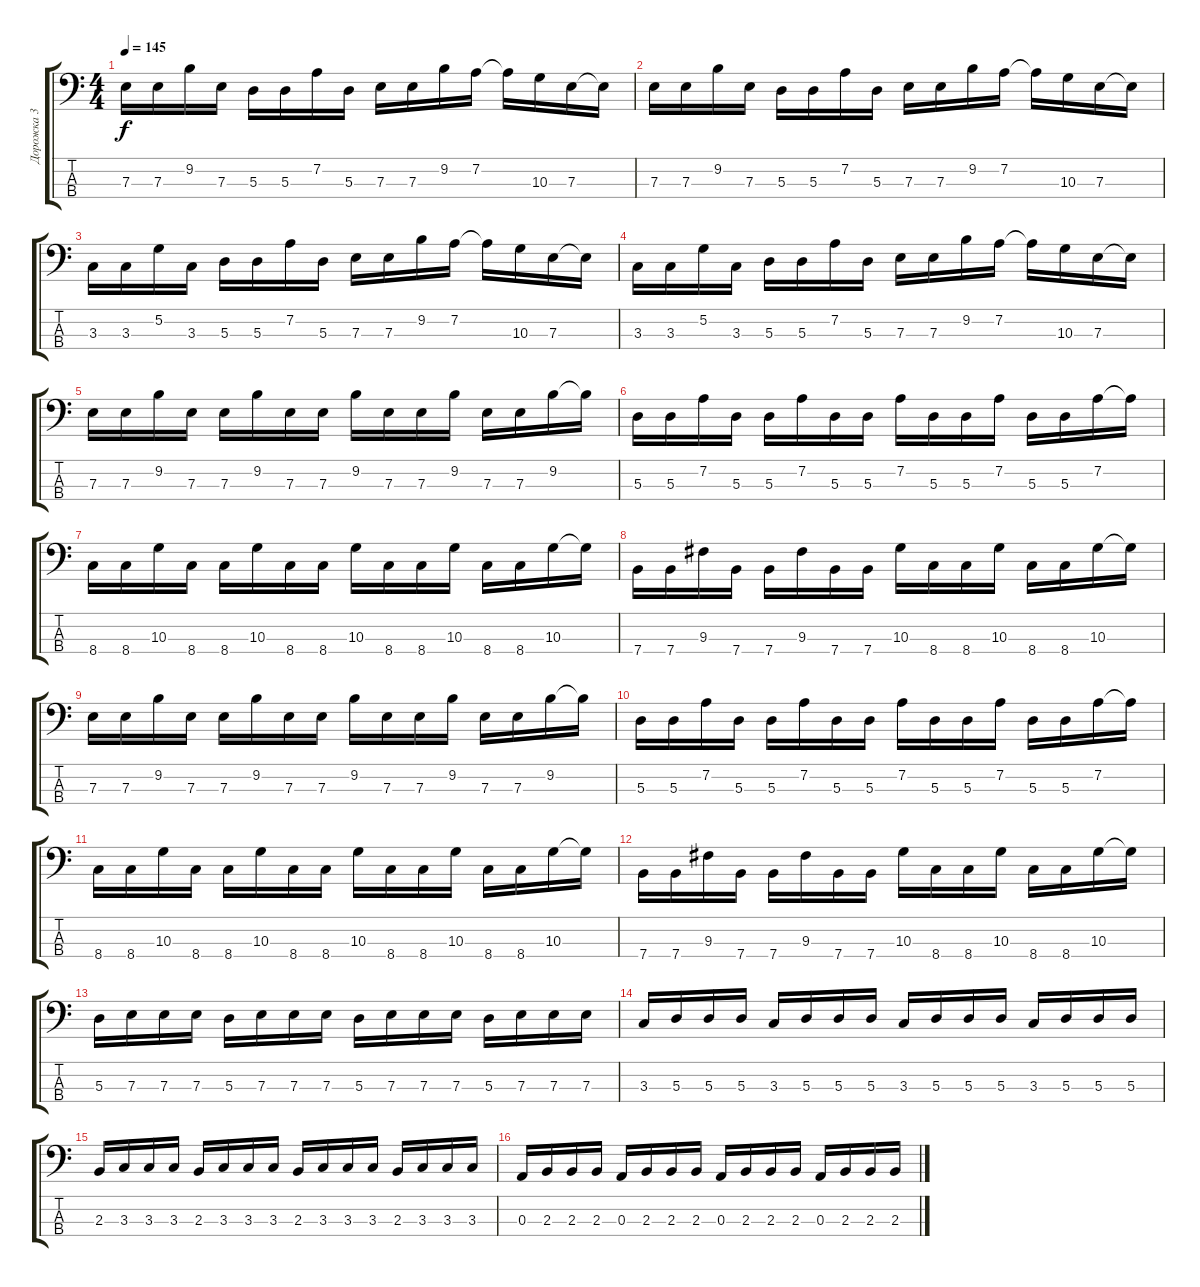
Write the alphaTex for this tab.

\track ("Дорожка 3" "Дорожка 3") {instrument synthbass2}
\staff {score tabs}
\tuning (G2 D2 A1 E1) {hide}
\ts (4 4)
\tempo 145
\clef f4
\ks c
7.3.16{dy f} 7.3.16 9.2.16 7.3.16 5.3.16 5.3.16 7.2.16 5.3.16 7.3.16 7.3.16 9.2.16 7.2.16 7.2{t}.16 10.3.16 7.3.16 7.3{t}.16 |
7.3.16 7.3.16 9.2.16 7.3.16 5.3.16 5.3.16 7.2.16 5.3.16 7.3.16 7.3.16 9.2.16 7.2.16 7.2{t}.16 10.3.16 7.3.16 7.3{t}.16 |
3.3.16 3.3.16 5.2.16 3.3.16 5.3.16 5.3.16 7.2.16 5.3.16 7.3.16 7.3.16 9.2.16 7.2.16 7.2{t}.16 10.3.16 7.3.16 7.3{t}.16 |
3.3.16 3.3.16 5.2.16 3.3.16 5.3.16 5.3.16 7.2.16 5.3.16 7.3.16 7.3.16 9.2.16 7.2.16 7.2{t}.16 10.3.16 7.3.16 7.3{t}.16 |
7.3.16 7.3.16 9.2.16 7.3.16 7.3.16 9.2.16 7.3.16 7.3.16 9.2.16 7.3.16 7.3.16 9.2.16 7.3.16 7.3.16 9.2.16 9.2{t}.16 |
5.3.16 5.3.16 7.2.16 5.3.16 5.3.16 7.2.16 5.3.16 5.3.16 7.2.16 5.3.16 5.3.16 7.2.16 5.3.16 5.3.16 7.2.16 7.2{t}.16 |
8.4.16 8.4.16 10.3.16 8.4.16 8.4.16 10.3.16 8.4.16 8.4.16 10.3.16 8.4.16 8.4.16 10.3.16 8.4.16 8.4.16 10.3.16 10.3{t}.16 |
7.4.16 7.4.16 9.3.16 7.4.16 7.4.16 9.3.16 7.4.16 7.4.16 10.3.16 8.4.16 8.4.16 10.3.16 8.4.16 8.4.16 10.3.16 10.3{t}.16 |
7.3.16 7.3.16 9.2.16 7.3.16 7.3.16 9.2.16 7.3.16 7.3.16 9.2.16 7.3.16 7.3.16 9.2.16 7.3.16 7.3.16 9.2.16 9.2{t}.16 |
5.3.16 5.3.16 7.2.16 5.3.16 5.3.16 7.2.16 5.3.16 5.3.16 7.2.16 5.3.16 5.3.16 7.2.16 5.3.16 5.3.16 7.2.16 7.2{t}.16 |
8.4.16 8.4.16 10.3.16 8.4.16 8.4.16 10.3.16 8.4.16 8.4.16 10.3.16 8.4.16 8.4.16 10.3.16 8.4.16 8.4.16 10.3.16 10.3{t}.16 |
7.4.16 7.4.16 9.3.16 7.4.16 7.4.16 9.3.16 7.4.16 7.4.16 10.3.16 8.4.16 8.4.16 10.3.16 8.4.16 8.4.16 10.3.16 10.3{t}.16 |
5.3.16 7.3.16 7.3.16 7.3.16 5.3.16 7.3.16 7.3.16 7.3.16 5.3.16 7.3.16 7.3.16 7.3.16 5.3.16 7.3.16 7.3.16 7.3.16 |
3.3.16 5.3.16 5.3.16 5.3.16 3.3.16 5.3.16 5.3.16 5.3.16 3.3.16 5.3.16 5.3.16 5.3.16 3.3.16 5.3.16 5.3.16 5.3.16 |
2.3.16 3.3.16 3.3.16 3.3.16 2.3.16 3.3.16 3.3.16 3.3.16 2.3.16 3.3.16 3.3.16 3.3.16 2.3.16 3.3.16 3.3.16 3.3.16 |
0.3.16 2.3.16 2.3.16 2.3.16 0.3.16 2.3.16 2.3.16 2.3.16 0.3.16 2.3.16 2.3.16 2.3.16 0.3.16 2.3.16 2.3.16 2.3.16
